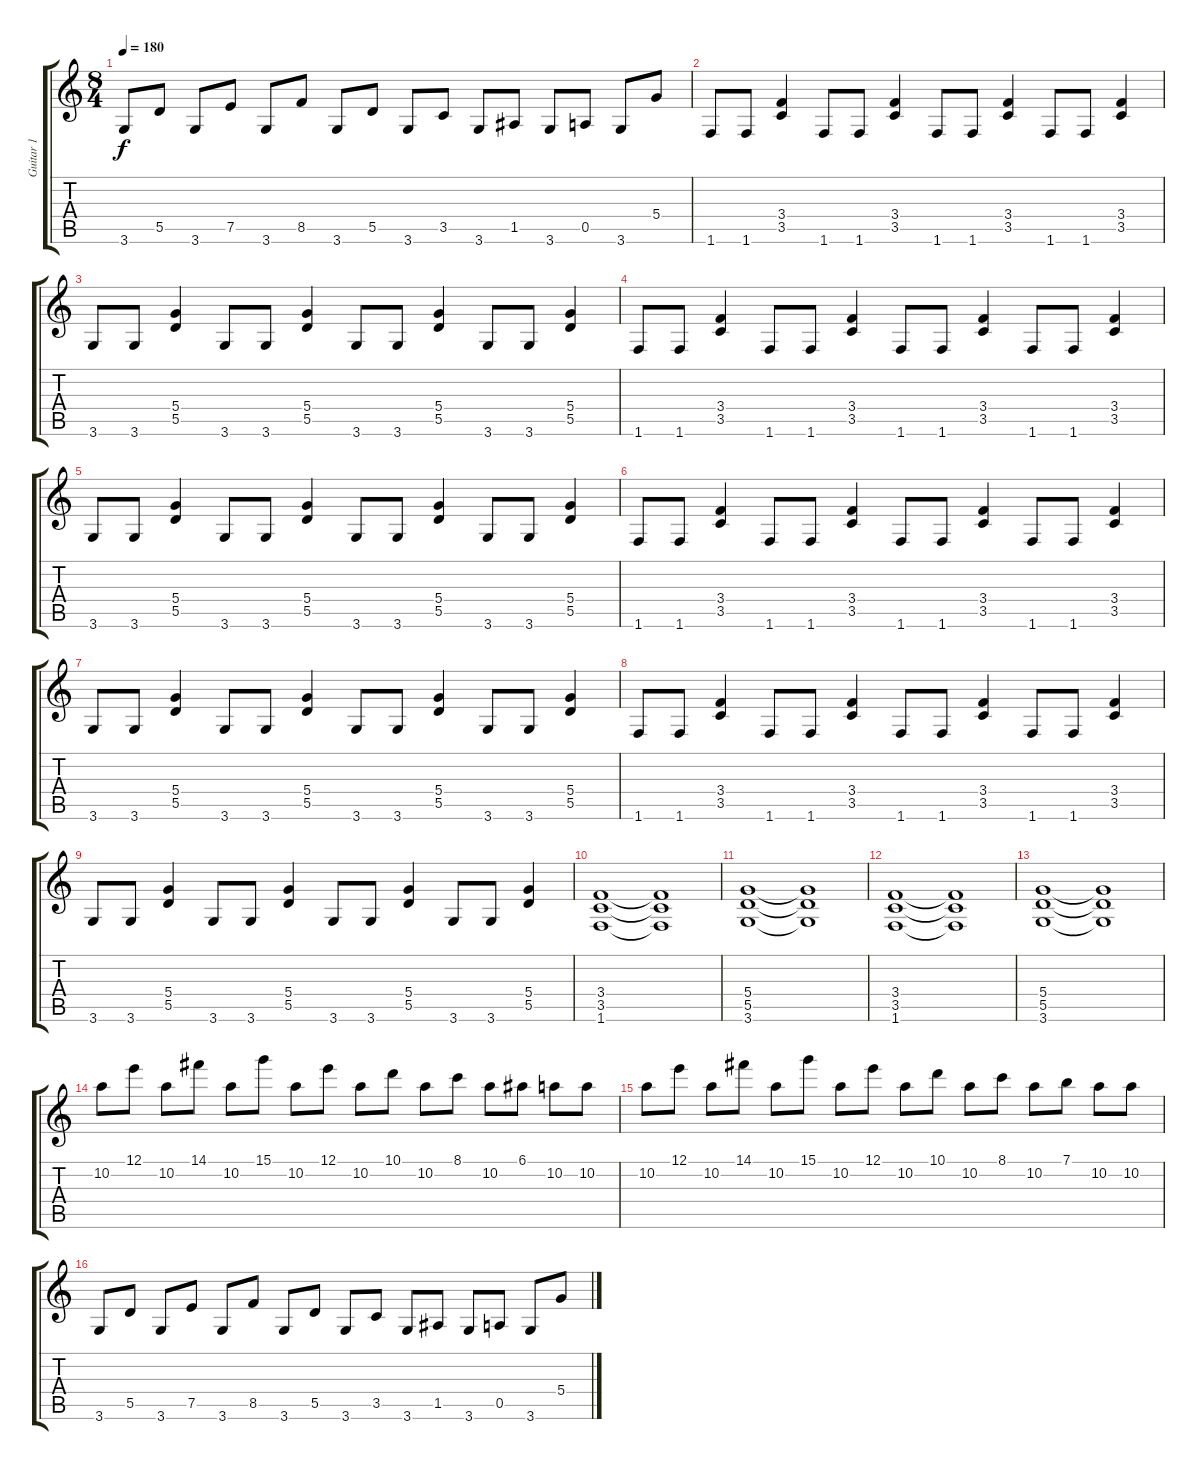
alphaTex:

\track ("Guitar 1" "Guitar 1") {instrument distortionguitar}
\staff {score tabs}
\tuning (E4 B3 G3 D3 A2 E2) {hide}
\ts (8 4)
\tempo 180
\clef g2
\ks c
3.6.8{dy f} 5.5.8 3.6.8 7.5.8 3.6.8 8.5.8 3.6.8 5.5.8 3.6.8 3.5.8 3.6.8 1.5.8 3.6.8 0.5.8 3.6.8 5.4.8 |
1.6.8 1.6.8 (3.4 3.5).4 1.6.8 1.6.8 (3.4 3.5).4 1.6.8 1.6.8 (3.4 3.5).4 1.6.8 1.6.8 (3.4 3.5).4 |
3.6.8 3.6.8 (5.4 5.5).4 3.6.8 3.6.8 (5.4 5.5).4 3.6.8 3.6.8 (5.4 5.5).4 3.6.8 3.6.8 (5.4 5.5).4 |
1.6.8 1.6.8 (3.4 3.5).4 1.6.8 1.6.8 (3.4 3.5).4 1.6.8 1.6.8 (3.4 3.5).4 1.6.8 1.6.8 (3.4 3.5).4 |
3.6.8 3.6.8 (5.4 5.5).4 3.6.8 3.6.8 (5.4 5.5).4 3.6.8 3.6.8 (5.4 5.5).4 3.6.8 3.6.8 (5.4 5.5).4 |
1.6.8 1.6.8 (3.4 3.5).4 1.6.8 1.6.8 (3.4 3.5).4 1.6.8 1.6.8 (3.4 3.5).4 1.6.8 1.6.8 (3.4 3.5).4 |
3.6.8 3.6.8 (5.4 5.5).4 3.6.8 3.6.8 (5.4 5.5).4 3.6.8 3.6.8 (5.4 5.5).4 3.6.8 3.6.8 (5.4 5.5).4 |
1.6.8 1.6.8 (3.4 3.5).4 1.6.8 1.6.8 (3.4 3.5).4 1.6.8 1.6.8 (3.4 3.5).4 1.6.8 1.6.8 (3.4 3.5).4 |
3.6.8 3.6.8 (5.4 5.5).4 3.6.8 3.6.8 (5.4 5.5).4 3.6.8 3.6.8 (5.4 5.5).4 3.6.8 3.6.8 (5.4 5.5).4 |
(3.4 3.5 1.6).1 (3.4{t} 3.5{t} 1.6{t}).1 |
(5.4 5.5 3.6).1 (5.4{t} 5.5{t} 3.6{t}).1 |
(3.4 3.5 1.6).1 (3.4{t} 3.5{t} 1.6{t}).1 |
(5.4 5.5 3.6).1 (5.4{t} 5.5{t} 3.6{t}).1 |
10.2.8 12.1.8 10.2.8 14.1.8 10.2.8 15.1.8 10.2.8 12.1.8 10.2.8 10.1.8 10.2.8 8.1.8 10.2.8 6.1.8 10.2.8 10.2.8 |
10.2.8 12.1.8 10.2.8 14.1.8 10.2.8 15.1.8 10.2.8 12.1.8 10.2.8 10.1.8 10.2.8 8.1.8 10.2.8 7.1.8 10.2.8 10.2.8 |
3.6.8 5.5.8 3.6.8 7.5.8 3.6.8 8.5.8 3.6.8 5.5.8 3.6.8 3.5.8 3.6.8 1.5.8 3.6.8 0.5.8 3.6.8 5.4.8
